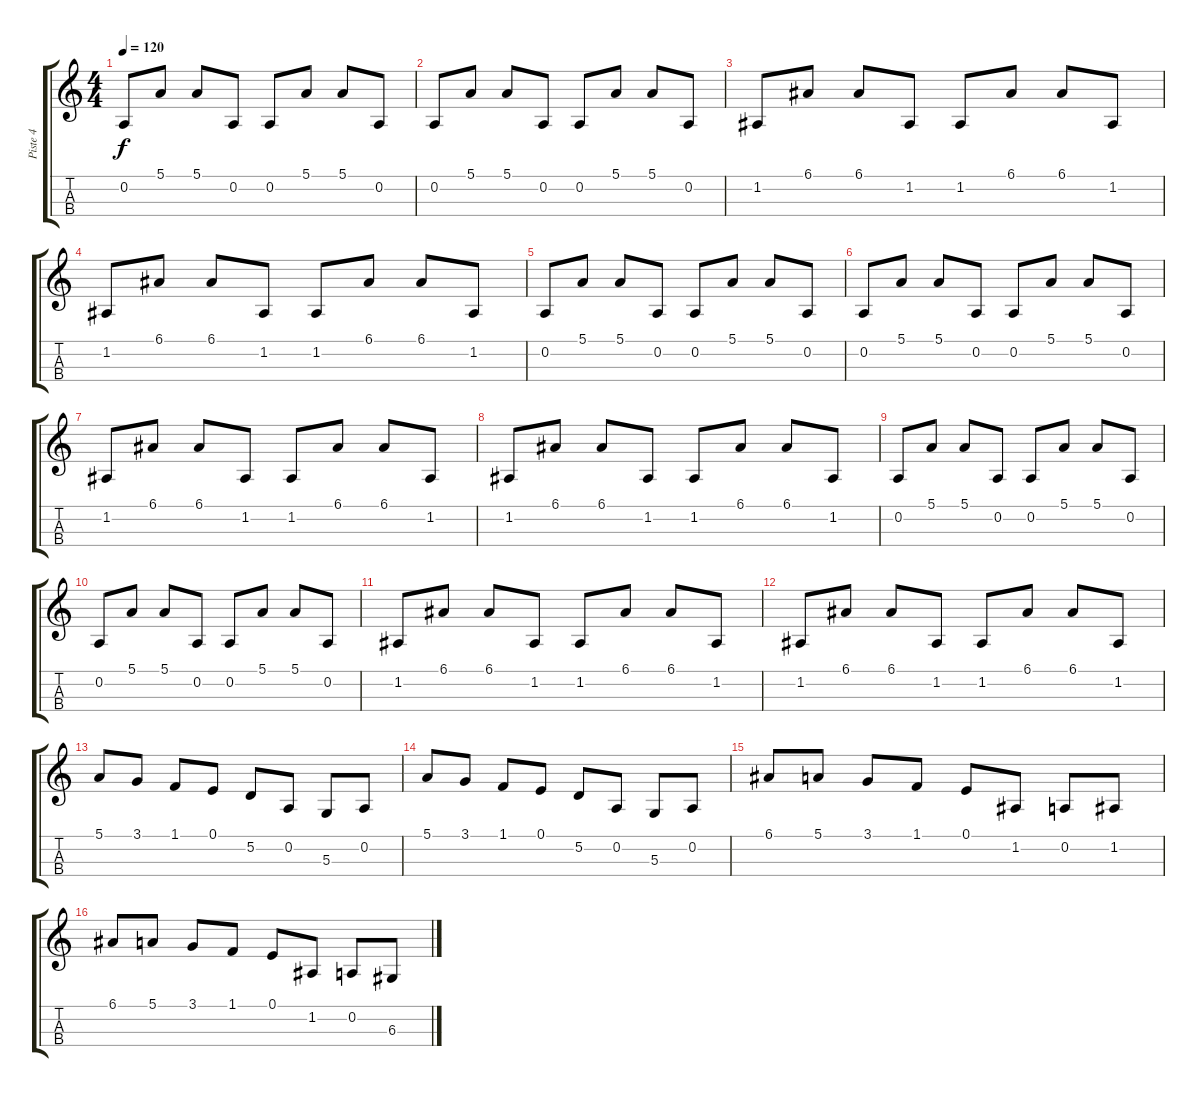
\track ("Piste 4" "Piste 4") {instrument stringensemble1}
\staff {score tabs}
\tuning (E4 A3 D3 G2) {hide}
\ts (4 4)
\tempo 120
\clef g2
\ks c
0.2.8{dy f} 5.1.8 5.1.8 0.2.8 0.2.8 5.1.8 5.1.8 0.2.8 |
0.2.8 5.1.8 5.1.8 0.2.8 0.2.8 5.1.8 5.1.8 0.2.8 |
1.2.8 6.1.8 6.1.8 1.2.8 1.2.8 6.1.8 6.1.8 1.2.8 |
1.2.8 6.1.8 6.1.8 1.2.8 1.2.8 6.1.8 6.1.8 1.2.8 |
0.2.8 5.1.8 5.1.8 0.2.8 0.2.8 5.1.8 5.1.8 0.2.8 |
0.2.8 5.1.8 5.1.8 0.2.8 0.2.8 5.1.8 5.1.8 0.2.8 |
1.2.8 6.1.8 6.1.8 1.2.8 1.2.8 6.1.8 6.1.8 1.2.8 |
1.2.8 6.1.8 6.1.8 1.2.8 1.2.8 6.1.8 6.1.8 1.2.8 |
0.2.8 5.1.8 5.1.8 0.2.8 0.2.8 5.1.8 5.1.8 0.2.8 |
0.2.8 5.1.8 5.1.8 0.2.8 0.2.8 5.1.8 5.1.8 0.2.8 |
1.2.8 6.1.8 6.1.8 1.2.8 1.2.8 6.1.8 6.1.8 1.2.8 |
1.2.8 6.1.8 6.1.8 1.2.8 1.2.8 6.1.8 6.1.8 1.2.8 |
5.1.8 3.1.8 1.1.8 0.1.8 5.2.8 0.2.8 5.3.8 0.2.8 |
5.1.8 3.1.8 1.1.8 0.1.8 5.2.8 0.2.8 5.3.8 0.2.8 |
6.1.8 5.1.8 3.1.8 1.1.8 0.1.8 1.2.8 0.2.8 1.2.8 |
6.1.8 5.1.8 3.1.8 1.1.8 0.1.8 1.2.8 0.2.8 6.3.8
